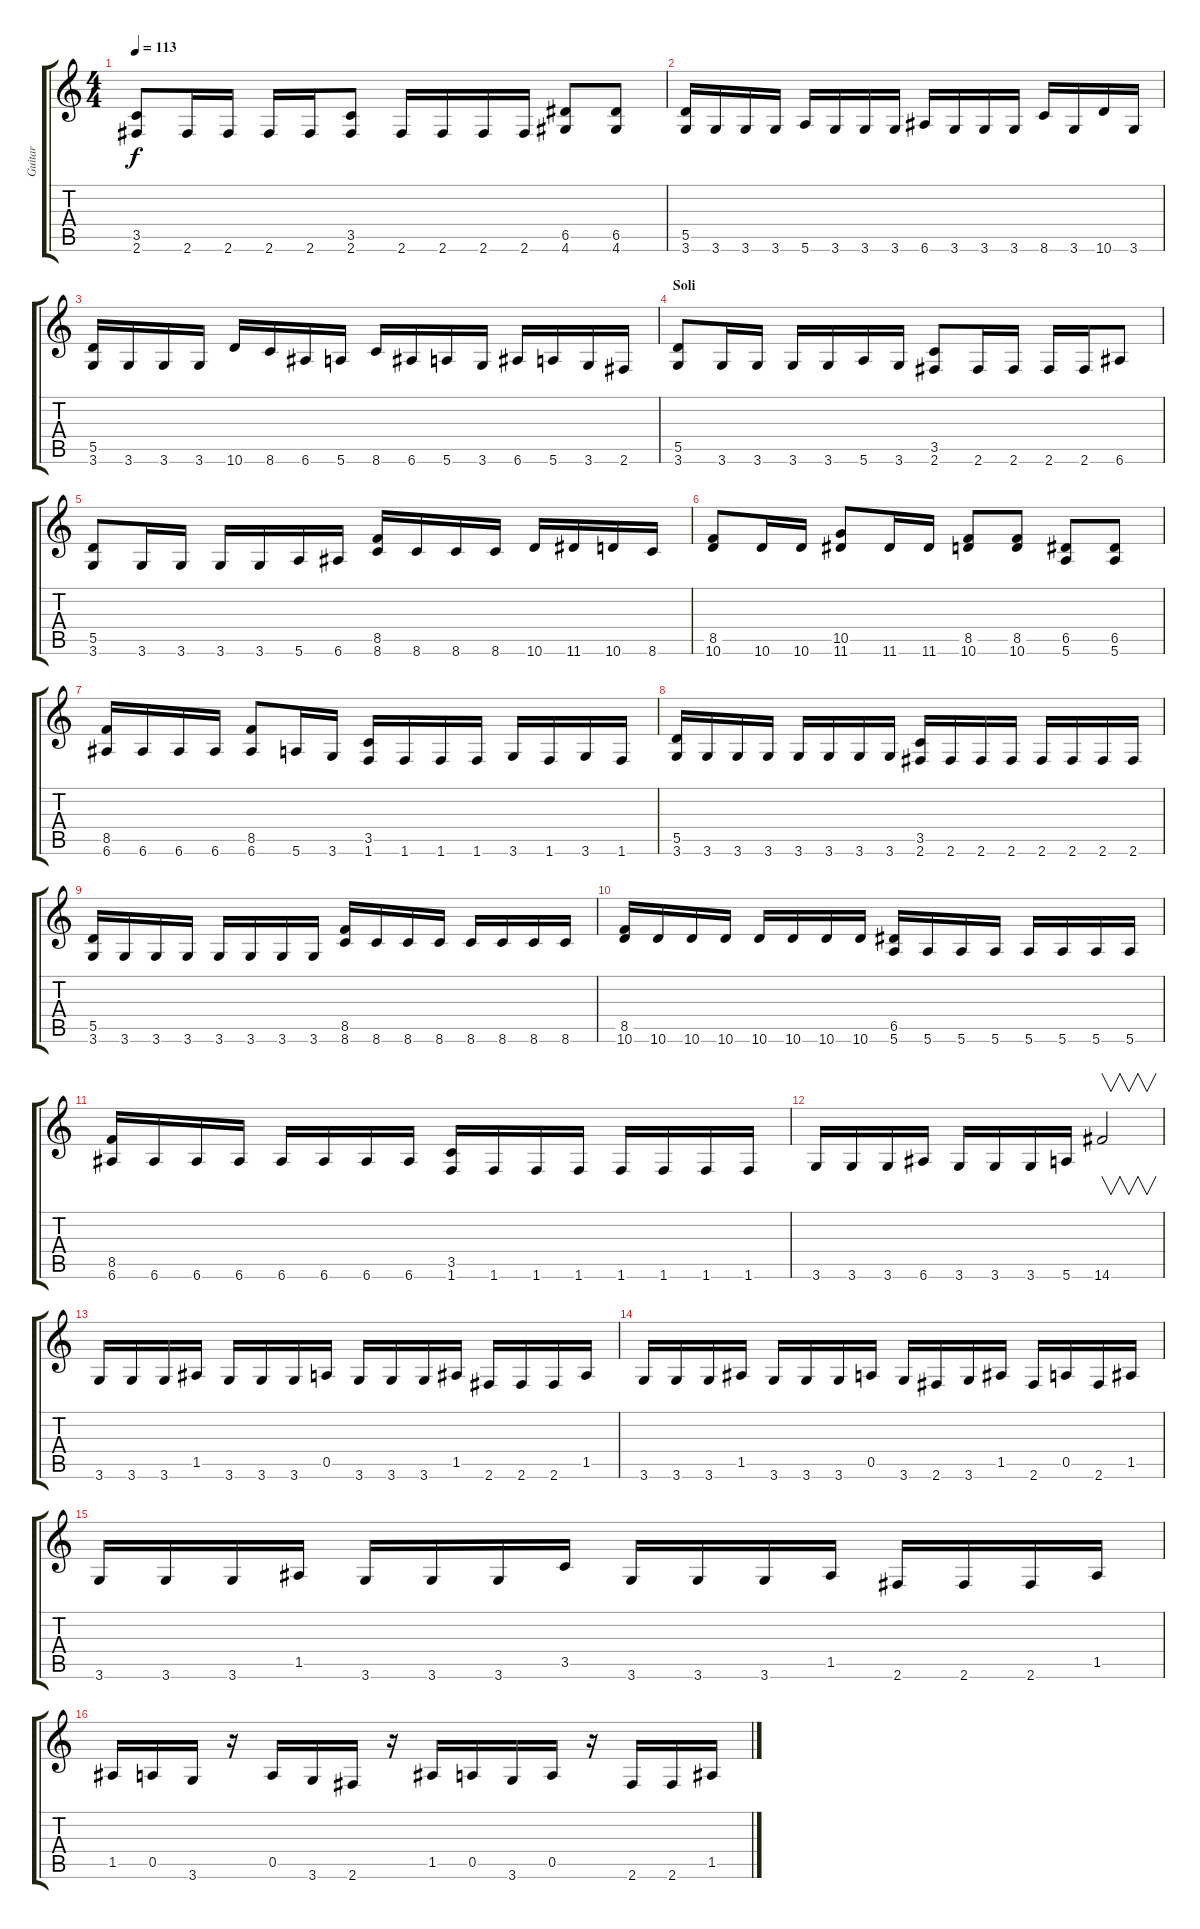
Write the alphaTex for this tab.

\track ("Guitar" "Guitar") {instrument distortionguitar}
\staff {score tabs}
\tuning (E4 B3 G3 D3 A2 E2) {hide}
\ts (4 4)
\tempo 113
\clef g2
\ks c
(3.5 2.6).8{dy f} 2.6.16 2.6.16 2.6.16 2.6.16 (3.5 2.6).8 2.6.16 2.6.16 2.6.16 2.6.16 (6.5 4.6).8 (6.5 4.6).8 |
(5.5 3.6).16 3.6.16 3.6.16 3.6.16 5.6.16 3.6.16 3.6.16 3.6.16 6.6.16 3.6.16 3.6.16 3.6.16 8.6.16 3.6.16 10.6.16 3.6.16 |
(5.5 3.6).16 3.6.16 3.6.16 3.6.16 10.6.16 8.6.16 6.6.16 5.6.16 8.6.16 6.6.16 5.6.16 3.6.16 6.6.16 5.6.16 3.6.16 2.6.16 |
\section ("" "Soli")
(5.5 3.6).8{volume 13} 3.6.16 3.6.16 3.6.16 3.6.16 5.6.16 3.6.16 (3.5 2.6).8 2.6.16 2.6.16 2.6.16 2.6.16 6.6.8 |
(5.5 3.6).8 3.6.16 3.6.16 3.6.16 3.6.16 5.6.16 6.6.16 (8.5 8.6).16 8.6.16 8.6.16 8.6.16 10.6.16 11.6.16 10.6.16 8.6.16 |
(8.5 10.6).8 10.6.16 10.6.16 (10.5 11.6).8 11.6.16 11.6.16 (8.5 10.6).8 (8.5 10.6).8 (6.5 5.6).8 (6.5 5.6).8 |
(8.5 6.6).16 6.6.16 6.6.16 6.6.16 (8.5 6.6).8 5.6.16 3.6.16 (3.5 1.6).16 1.6.16 1.6.16 1.6.16 3.6.16 1.6.16 3.6.16 1.6.16 |
(5.5 3.6).16 3.6.16 3.6.16 3.6.16 3.6.16 3.6.16 3.6.16 3.6.16 (3.5 2.6).16 2.6.16 2.6.16 2.6.16 2.6.16 2.6.16 2.6.16 2.6.16 |
(5.5 3.6).16 3.6.16 3.6.16 3.6.16 3.6.16 3.6.16 3.6.16 3.6.16 (8.5 8.6).16 8.6.16 8.6.16 8.6.16 8.6.16 8.6.16 8.6.16 8.6.16 |
(8.5 10.6).16 10.6.16 10.6.16 10.6.16 10.6.16 10.6.16 10.6.16 10.6.16 (6.5 5.6).16 5.6.16 5.6.16 5.6.16 5.6.16 5.6.16 5.6.16 5.6.16 |
(8.5 6.6).16 6.6.16 6.6.16 6.6.16 6.6.16 6.6.16 6.6.16 6.6.16 (3.5 1.6).16 1.6.16 1.6.16 1.6.16 1.6.16 1.6.16 1.6.16 1.6.16 |
3.6.16 3.6.16 3.6.16 6.6.16 3.6.16 3.6.16 3.6.16 5.6.16 14.6.2{v} |
3.6.16 3.6.16 3.6.16 1.5.16 3.6.16 3.6.16 3.6.16 0.5.16 3.6.16 3.6.16 3.6.16 1.5.16 2.6.16 2.6.16 2.6.16 1.5.16 |
3.6.16 3.6.16 3.6.16 1.5.16 3.6.16 3.6.16 3.6.16 0.5.16 3.6.16 2.6.16 3.6.16 1.5.16 2.6.16 0.5.16 2.6.16 1.5.16 |
3.6.16 3.6.16 3.6.16 1.5.16 3.6.16 3.6.16 3.6.16 3.5.16 3.6.16 3.6.16 3.6.16 1.5.16 2.6.16 2.6.16 2.6.16 1.5.16 |
1.5.16 0.5.16 3.6.16 r.16 0.5.16 3.6.16 2.6.16 r.16 1.5.16 0.5.16 3.6.16 0.5.16 r.16 2.6.16 2.6.16 1.5.16
